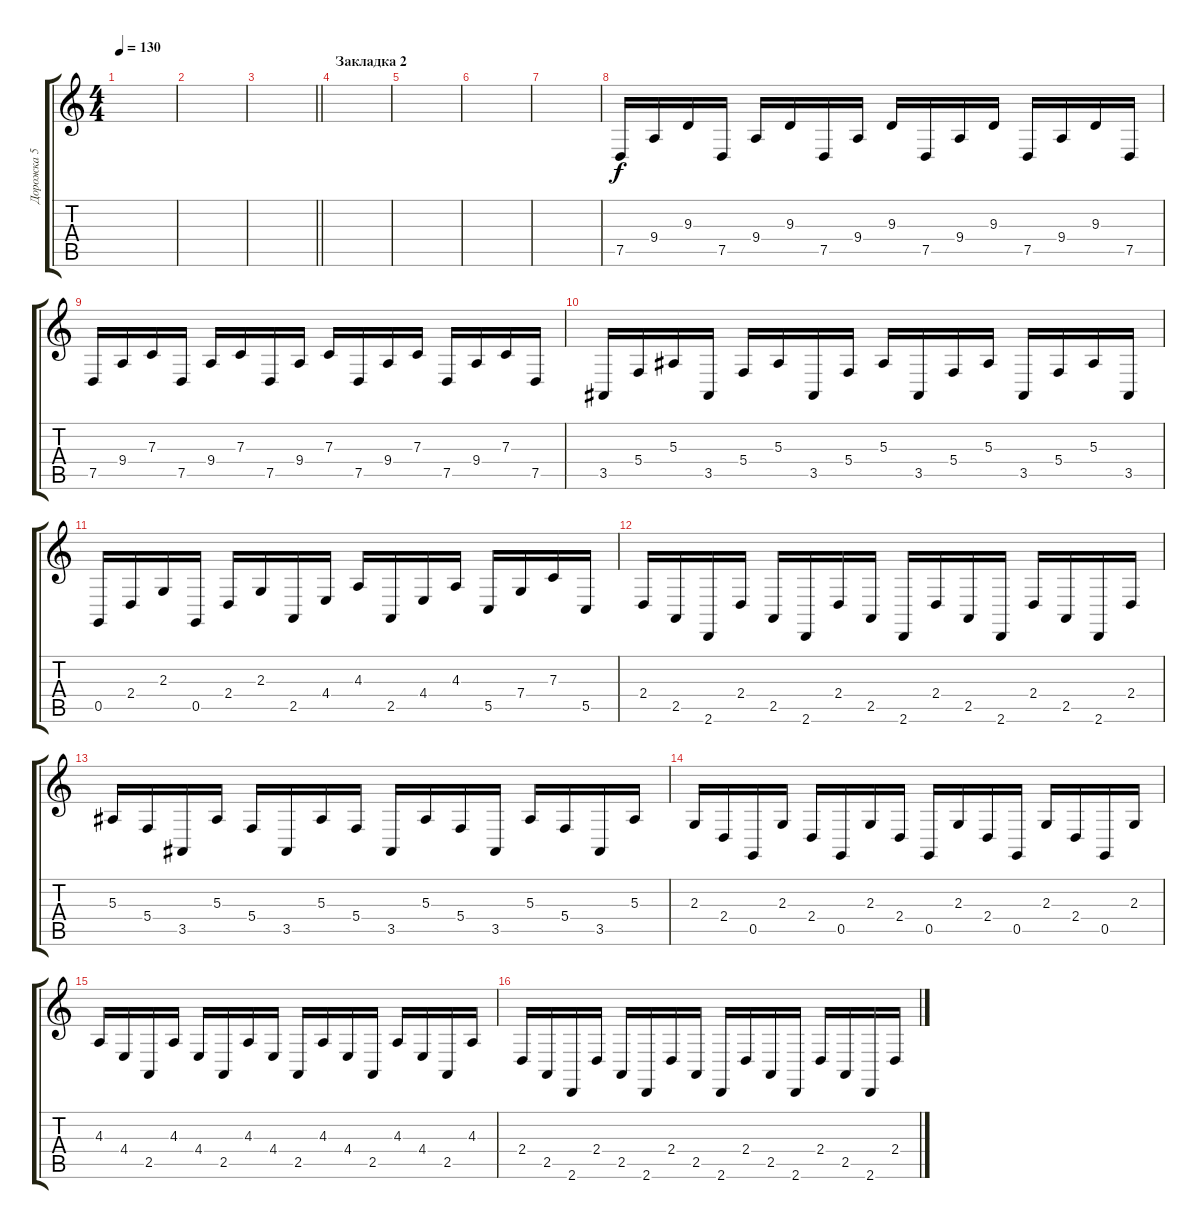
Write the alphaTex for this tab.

\track ("Дорожка 5" "Дорожка 5") {instrument lead2sawtooth}
\staff {score tabs}
\tuning (D4 A3 F3 C3 G2 C2) {hide}
\ts (4 4)
\tempo 130
\clef g2
\ks c
|
|
\barLineRight lightlight
|
\section ("" "Закладка 2")
|
|
|
|
7.5.16 9.4.16 9.3.16 7.5.16 9.4.16 9.3.16 7.5.16 9.4.16 9.3.16 7.5.16 9.4.16 9.3.16 7.5.16 9.4.16 9.3.16 7.5.16 |
7.5.16 9.4.16 7.3.16 7.5.16 9.4.16 7.3.16 7.5.16 9.4.16 7.3.16 7.5.16 9.4.16 7.3.16 7.5.16 9.4.16 7.3.16 7.5.16 |
3.5.16 5.4.16 5.3.16 3.5.16 5.4.16 5.3.16 3.5.16 5.4.16 5.3.16 3.5.16 5.4.16 5.3.16 3.5.16 5.4.16 5.3.16 3.5.16 |
0.5.16 2.4.16 2.3.16 0.5.16 2.4.16 2.3.16 2.5.16 4.4.16 4.3.16 2.5.16 4.4.16 4.3.16 5.5.16 7.4.16 7.3.16 5.5.16 |
2.4.16 2.5.16{volume 13} 2.6.16 2.4.16 2.5.16 2.6.16 2.4.16 2.5.16 2.6.16 2.4.16 2.5.16 2.6.16 2.4.16 2.5.16 2.6.16 2.4.16 |
5.3.16 5.4.16 3.5.16 5.3.16 5.4.16 3.5.16 5.3.16 5.4.16 3.5.16 5.3.16 5.4.16 3.5.16 5.3.16 5.4.16 3.5.16 5.3.16 |
2.3.16 2.4.16 0.5.16 2.3.16 2.4.16 0.5.16 2.3.16 2.4.16 0.5.16 2.3.16 2.4.16 0.5.16 2.3.16 2.4.16 0.5.16 2.3.16 |
4.3.16 4.4.16 2.5.16 4.3.16 4.4.16 2.5.16 4.3.16 4.4.16 2.5.16 4.3.16 4.4.16 2.5.16 4.3.16 4.4.16 2.5.16 4.3.16 |
2.4.16 2.5.16{volume 13} 2.6.16 2.4.16 2.5.16 2.6.16 2.4.16 2.5.16 2.6.16 2.4.16 2.5.16 2.6.16 2.4.16 2.5.16 2.6.16 2.4.16
